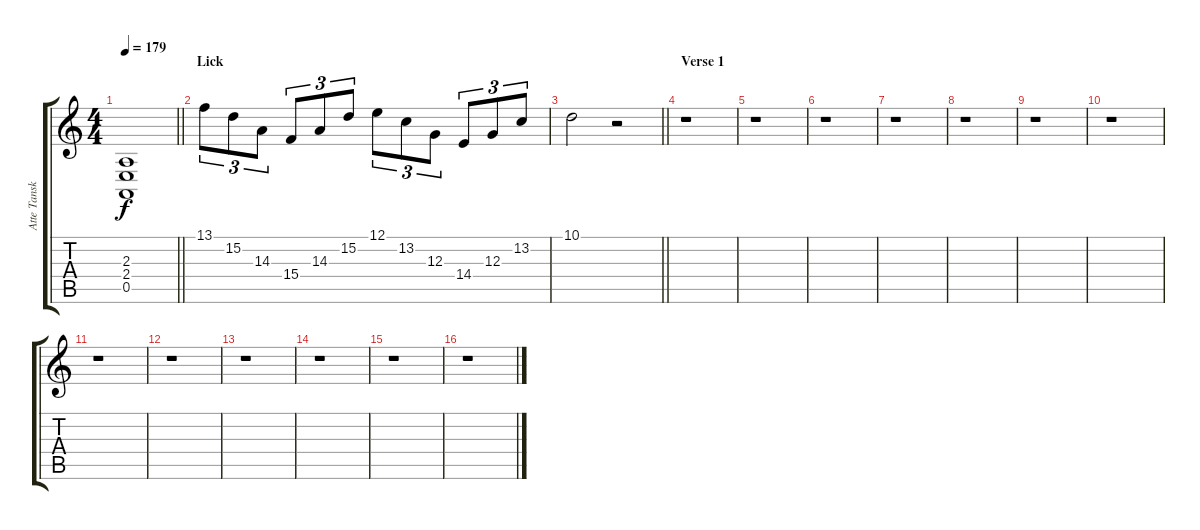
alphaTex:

\track ("Atte Tanskanen (Keys)" "Atte Tansk") {instrument stringensemble1}
\staff {score tabs}
\tuning (E4 B3 G3 D3 A2 E2) {hide}
\ts (4 4)
\tempo 179
\clef g2
\barLineRight lightlight
\ks c
(2.3{t} 2.4{t} 0.5{t}).1{dy f} |
\section ("" "Lick")
13.1.8{tu (3 2)} 15.2.8{tu (3 2)} 14.3.8{tu (3 2)} 15.4.8{tu (3 2)} 14.3.8{tu (3 2)} 15.2.8{tu (3 2)} 12.1.8{tu (3 2)} 13.2.8{tu (3 2)} 12.3.8{tu (3 2)} 14.4.8{tu (3 2)} 12.3.8{tu (3 2)} 13.2.8{tu (3 2)} |
\barLineRight lightlight
10.1.2 r.2 |
\section ("" "Verse 1")
r.1 |
r.1 |
r.1 |
r.1 |
r.1 |
r.1 |
r.1 |
r.1 |
r.1 |
r.1 |
r.1 |
r.1 |
r.1
